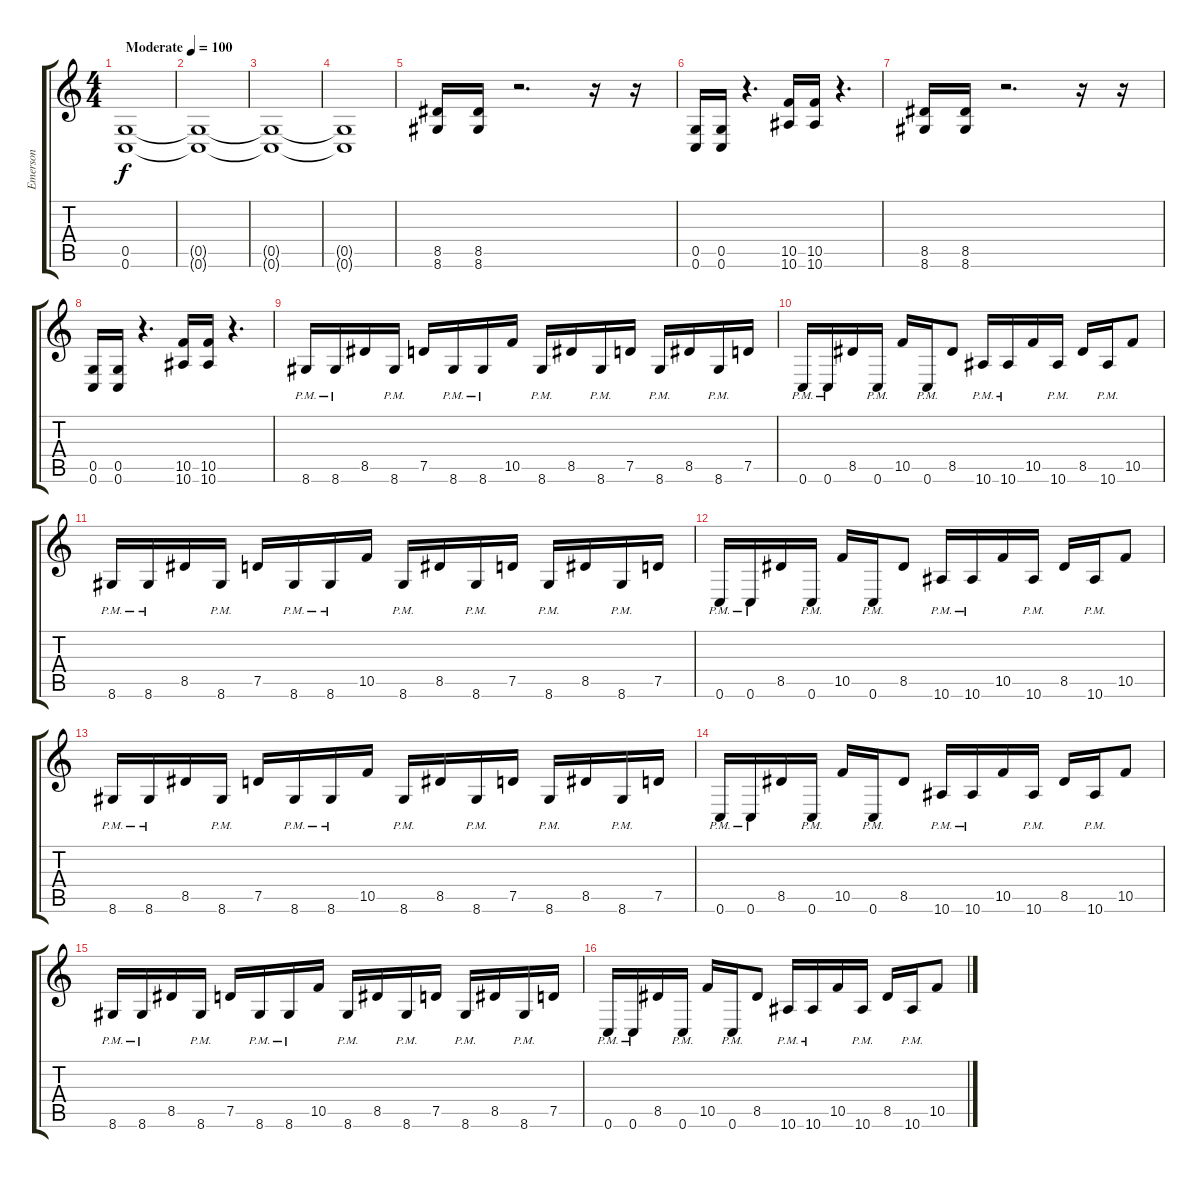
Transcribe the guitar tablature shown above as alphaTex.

\track ("Emerson" "Emerson") {instrument distortionguitar}
\staff {score tabs}
\tuning (D4 A3 F3 C3 G2 C2) {hide}
\ts (4 4)
\tempo (100 "Moderate")
\clef g2
\ks c
(0.5 0.6).1{dy f instrument distortionguitar} |
(0.5{t} 0.6{t}).1 |
(0.5{t} 0.6{t}).1 |
(0.5{t} 0.6{t}).1 |
(8.5 8.6).16 (8.5 8.6).16 r.2{d} r.16 r.16 |
(0.5 0.6).16 (0.5 0.6).16 r.4{d} (10.5 10.6).16 (10.5 10.6).16 r.4{d} |
(8.5 8.6).16 (8.5 8.6).16 r.2{d} r.16 r.16 |
(0.5 0.6).16 (0.5 0.6).16 r.4{d} (10.5 10.6).16 (10.5 10.6).16 r.4{d} |
8.6{pm}.16 8.6{pm}.16 8.5.16 8.6{pm}.16 7.5.16 8.6{pm}.16 8.6{pm}.16 10.5.16 8.6{pm}.16 8.5.16 8.6{pm}.16 7.5.16 8.6{pm}.16 8.5.16 8.6{pm}.16 7.5.16 |
0.6{pm}.16 0.6{pm}.16 8.5.16 0.6{pm}.16 10.5.16 0.6{pm}.16 8.5.8 10.6{pm}.16 10.6{pm}.16 10.5.16 10.6{pm}.16 8.5.16 10.6{pm}.16 10.5.8 |
8.6{pm}.16 8.6{pm}.16 8.5.16 8.6{pm}.16 7.5.16 8.6{pm}.16 8.6{pm}.16 10.5.16 8.6{pm}.16 8.5.16 8.6{pm}.16 7.5.16 8.6{pm}.16 8.5.16 8.6{pm}.16 7.5.16 |
0.6{pm}.16 0.6{pm}.16 8.5.16 0.6{pm}.16 10.5.16 0.6{pm}.16 8.5.8 10.6{pm}.16 10.6{pm}.16 10.5.16 10.6{pm}.16 8.5.16 10.6{pm}.16 10.5.8 |
8.6{pm}.16 8.6{pm}.16 8.5.16 8.6{pm}.16 7.5.16 8.6{pm}.16 8.6{pm}.16 10.5.16 8.6{pm}.16 8.5.16 8.6{pm}.16 7.5.16 8.6{pm}.16 8.5.16 8.6{pm}.16 7.5.16 |
0.6{pm}.16 0.6{pm}.16 8.5.16 0.6{pm}.16 10.5.16 0.6{pm}.16 8.5.8 10.6{pm}.16 10.6{pm}.16 10.5.16 10.6{pm}.16 8.5.16 10.6{pm}.16 10.5.8 |
8.6{pm}.16 8.6{pm}.16 8.5.16 8.6{pm}.16 7.5.16 8.6{pm}.16 8.6{pm}.16 10.5.16 8.6{pm}.16 8.5.16 8.6{pm}.16 7.5.16 8.6{pm}.16 8.5.16 8.6{pm}.16 7.5.16 |
0.6{pm}.16 0.6{pm}.16 8.5.16 0.6{pm}.16 10.5.16 0.6{pm}.16 8.5.8 10.6{pm}.16 10.6{pm}.16 10.5.16 10.6{pm}.16 8.5.16 10.6{pm}.16 10.5.8
